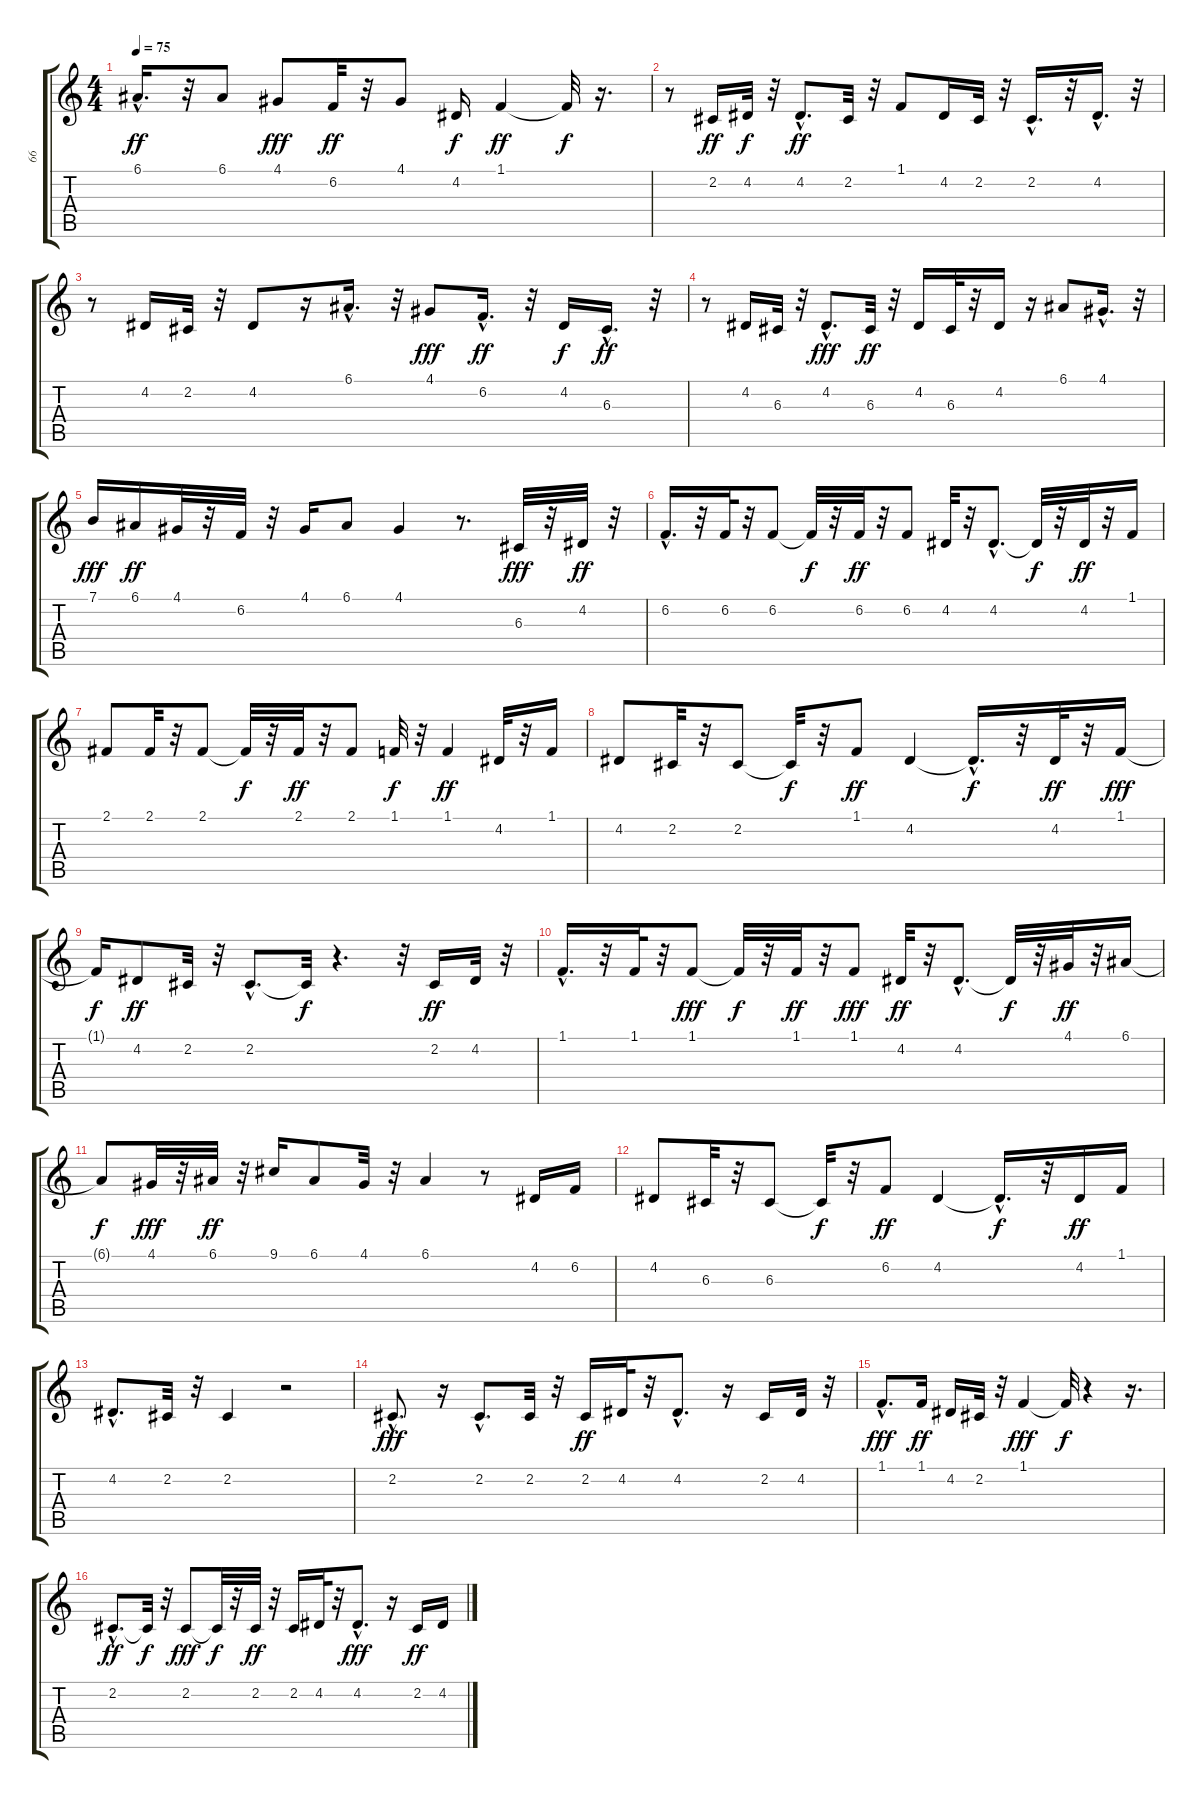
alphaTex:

\track ("66" "66") {instrument accordion}
\staff {score tabs}
\tuning (E4 B3 G3 D3 A2 E2) {hide}
\ts (4 4)
\tempo 75
\clef g2
\ks c
6.1{hac}.16{d dy ff} r.32 6.1.8 4.1.8{dy fff} 6.2.32{dy ff} r.32 4.1.8 4.2.16{dy f} 1.1.4{dy ff} 1.1{t}.32{dy f} r.16{d} |
r.8 2.2.16{dy ff} 4.2.32{dy f} r.32 4.2{hac}.8{d dy ff} 2.2.32 r.32 1.1.8 4.2.16 2.2.32 r.32 2.2{hac}.16{d} r.32 4.2{hac}.16{d} r.32 |
r.8 4.2.16 2.2.32 r.32 4.2.8 r.16 6.1{hac}.16{d} r.32 4.1.8{dy fff} 6.2{hac}.16{d dy ff} r.32 4.2.16{dy f} 6.3{hac}.16{d dy ff} r.32 |
r.8 4.2.16 6.3.32 r.32 4.2{hac}.8{d dy fff} 6.3.32{dy ff} r.32 4.2.16 6.3.32 r.32 4.2.16 r.16 6.1.8 4.1{hac}.16{d} r.32 |
7.1.16{dy fff} 6.1.16{dy ff} 4.1.32 r.32 6.2.32 r.32 4.1.16 6.1.8 4.1.4 r.8{d} 6.3.32{dy fff} r.32 4.2.32{dy ff} r.32 |
6.2{hac}.16{d} r.32 6.2.32 r.32 6.2.8 6.2{t}.32{dy f} r.32 6.2.32{dy ff} r.32 6.2.8 4.2.32 r.32 4.2{hac}.8{d} 4.2{t}.32{dy f} r.32 4.2.32{dy ff} r.32 1.1.16 |
2.1.8 2.1.32 r.32 2.1.8 2.1{t}.32{dy f} r.32 2.1.32{dy ff} r.32 2.1.8 1.1.32{dy f} r.32 1.1.4{dy ff} 4.2.32 r.32 1.1.16 |
4.2.8 2.2.32 r.32 2.2.8 2.2{t}.32{dy f} r.32 1.1.8{dy ff} 4.2.4 4.2{hac t}.16{d dy f} r.32 4.2.32{dy ff} r.32 1.1.16{dy fff} |
1.1{t}.16{dy f} 4.2.8{dy ff} 2.2.32 r.32 2.2{hac}.8{d} 2.2{t}.32{dy f} r.4{d} r.32 2.2.16{dy ff} 4.2.32 r.32 |
1.1{hac}.16{d} r.32 1.1.32 r.32 1.1.8{dy fff} 1.1{t}.32{dy f} r.32 1.1.32{dy ff} r.32 1.1.8{dy fff} 4.2.32{dy ff} r.32 4.2{hac}.8{d} 4.2{t}.32{dy f} r.32 4.1.32{dy ff} r.32 6.1.16 |
6.1{t}.8{dy f} 4.1.32{dy fff} r.32 6.1.32{dy ff} r.32 9.1.16 6.1.8 4.1.32 r.32 6.1.4 r.8 4.2.16 6.2.16 |
4.2.8 6.3.32 r.32 6.3.8 6.3{t}.32{dy f} r.32 6.2.8{dy ff} 4.2.4 4.2{hac t}.16{d dy f} r.32 4.2.16{dy ff} 1.1.16 |
4.2{hac}.8{d} 2.2.32 r.32 2.2.4 r.2 |
2.2{hac}.8{d dy fff} r.16 2.2{hac}.8{d} 2.2.32 r.32 2.2.16{dy ff} 4.2.32 r.32 4.2{hac}.8{d} r.16 2.2.16 4.2.32 r.32 |
1.1{hac}.8{d dy fff} 1.1.16{dy ff} 4.2.16 2.2.32 r.32 1.1.4{dy fff} 1.1{t}.32{dy f} r.4 r.16{d} |
2.2{hac}.8{d dy ff} 2.2{t}.32{dy f} r.32 2.2.8{dy fff} 2.2{t}.32{dy f} r.32 2.2.32{dy ff} r.32 2.2.16 4.2.32 r.32 4.2{hac}.8{d dy fff} r.16 2.2.16{dy ff} 4.2.16
